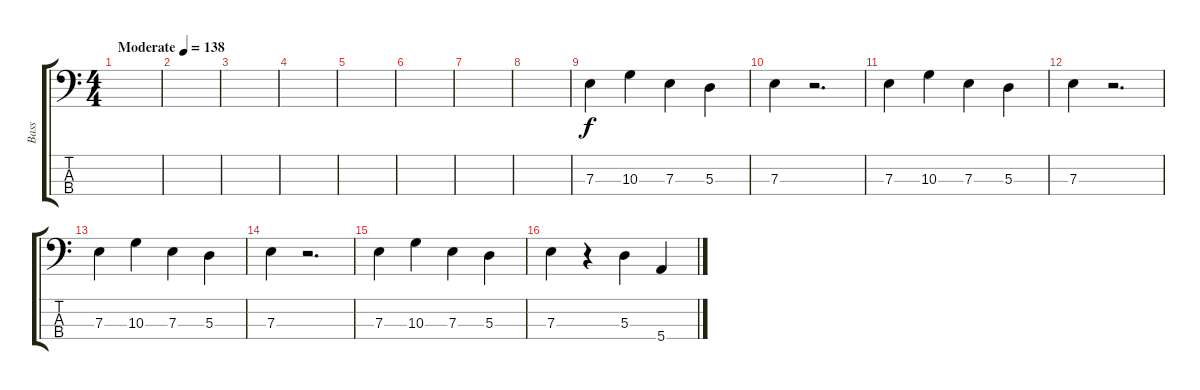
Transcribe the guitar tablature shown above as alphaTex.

\track ("Bass" "Bass") {instrument electricbasspick}
\staff {score tabs}
\tuning (G2 D2 A1 E1) {hide}
\ts (4 4)
\tempo (138 "Moderate")
\clef f4
\ks c
|
|
|
|
|
|
|
|
7.3.4 10.3.4 7.3.4 5.3.4 |
7.3.4 r.2{d} |
7.3.4 10.3.4 7.3.4 5.3.4 |
7.3.4 r.2{d} |
7.3.4 10.3.4 7.3.4 5.3.4 |
7.3.4 r.2{d} |
7.3.4 10.3.4 7.3.4 5.3.4 |
7.3.4 r.4 5.3.4 5.4.4
